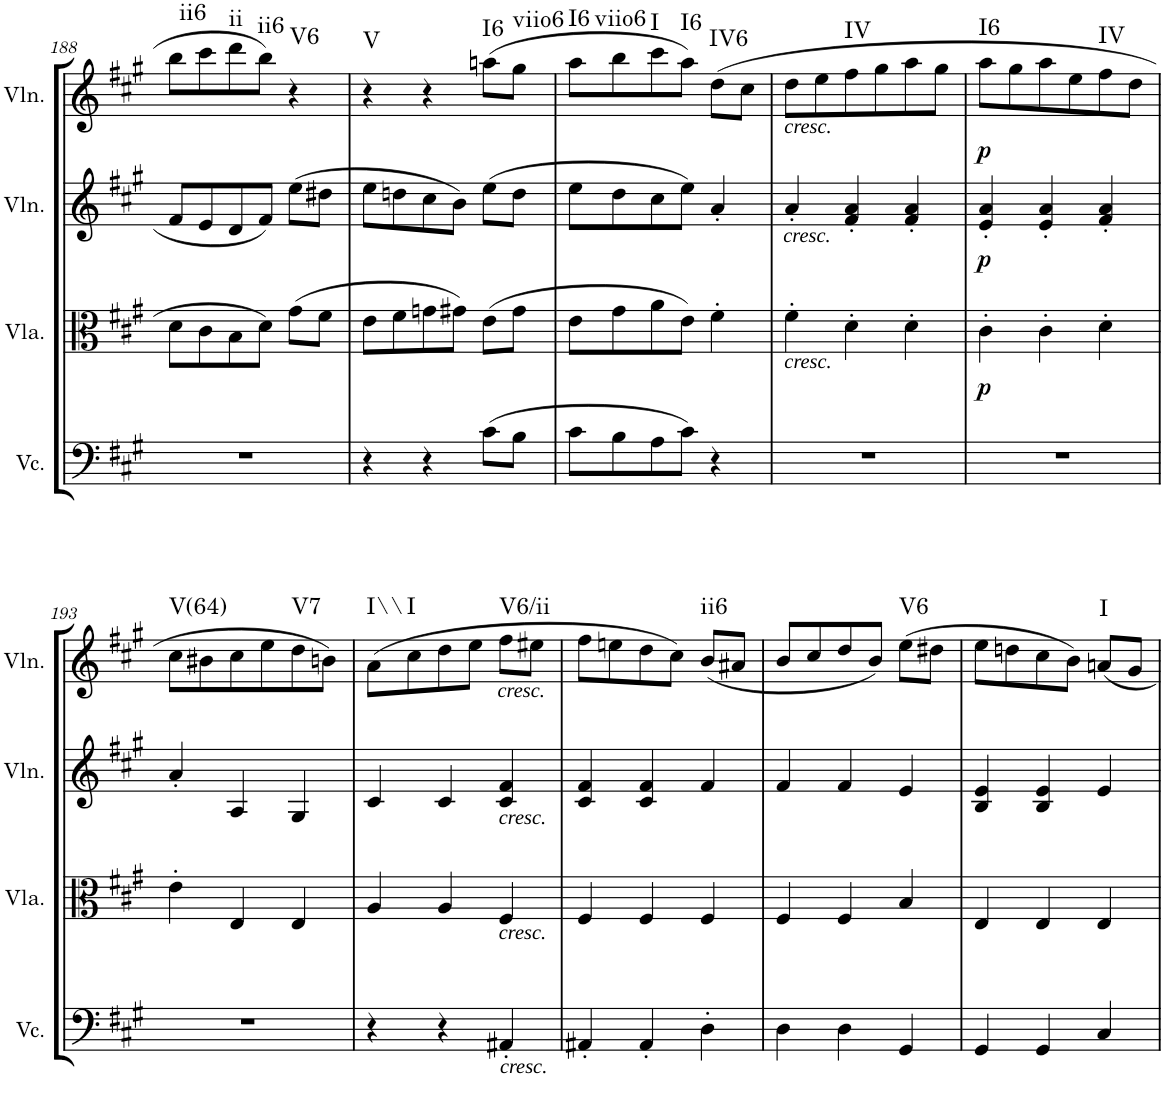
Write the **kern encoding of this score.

**kern	**kern	**dynam	**kern	**dynam	**kern	**dynam	**harte
*part4	*part3	*part3	*part2	*part2	*part1	*part1	*part1
*staff4	*staff3	*staff3	*staff2	*staff2	*staff1	*staff1	*
*I"Violoncello	*I"Viola	*	*I"Violin	*	*I"Violin	*	*
*I'Vc.	*I'Vla.	*	*I'Vln.	*	*I'Vln.	*	*
!!LO:PB:g=z
*clefF4	*clefC3	*	*clefG2	*	*clefG2	*	*
*k[f#c#g#]	*k[f#c#g#]	*	*k[f#c#g#]	*	*k[f#c#g#]	*	*
*M3/4	*M3/4	*	*M3/4	*	*M3/4	*	*
=188	=188	=188	=188	=188	=188	=188	=188
!	!	!	!	!	!	!	!LO:H:kt=ii6
2.r	8d\L	.	8f#/L	.	8bb\L	.	N
.	8c#\	.	8e/	.	8ccc#\	.	.
!	!	!	!	!	!	!	!LO:H:kt=ii
.	8B\	.	8d/	.	8ddd\	.	N
!	!	!	!	!	!	!	!LO:H:kt=ii6
.	8d\J	.	8f#/J	.	8bb\J	.	N
!	!	!	!	!	!	!	!LO:H:kt=V6
.	(8g#\L	.	(8ee\L	.	4r	.	N
.	8f#\J	.	8dd#X\J	.	.	.	.
=189	=189	=189	=189	=189	=189	=189	=189
!	!	!	!	!	!	!	!LO:H:kt=V
4r	8e\L	.	8ee\L	.	4r	.	N
.	8f#\	.	8ddn\	.	.	.	.
4r	8gn\	.	8cc#\	.	4r	.	.
.	8g#X\J)	.	8b\J)	.	.	.	.
!	!	!	!	!	!	!	!LO:H:kt=I6
(8c#\L	(8e\L	.	(8ee\L	.	(8aan\L	.	N
!	!	!	!	!	!	!	!LO:H:kt=viio6
8B\J	8g#\J	.	8dd\J	.	8gg#\J	.	N
=190	=190	=190	=190	=190	=190	=190	=190
!	!	!	!	!	!	!	!LO:H:kt=I6
8c#\L	8e\L	.	8ee\L	.	8aa\L	.	N
!	!	!	!	!	!	!	!LO:H:kt=viio6
8B\	8g#\	.	8dd\	.	8bb\	.	N
!	!	!	!	!	!	!	!LO:H:kt=I
8A\	8a\	.	8cc#\	.	8ccc#\	.	N
!	!	!	!	!	!	!	!LO:H:kt=I6
8c#\J)	8e\J)	.	8ee\J)	.	8aa\J)	.	N
!	!	!	!	!	!	!	!LO:H:kt=IV6
4r	4f#'\	.	4a'/	.	(8dd\L	.	N
.	.	.	.	.	8cc#\J	.	.
=191	=191	=191	=191	=191	=191	=191	=191
!	!	!	!	!	!LO:TX:b:i:t=cresc.	!	!
!	!	!	!LO:TX:b:i:t=cresc.	!	!	!	!
!	!LO:TX:b:i:t=cresc.	!	!	!	!	!	!
2.r	4f#'\	.	4a'/	.	8dd\L	.	.
.	.	.	.	.	8ee\	.	.
!	!	!	!	!	!	!	!LO:H:kt=IV
.	4d'\	.	4f#/' 4a/'	.	8ff#\	.	N
.	.	.	.	.	8gg#\	.	.
.	4d'\	.	4f#/' 4a/'	.	8aa\	.	.
.	.	.	.	.	8gg#\J	.	.
=192	=192	=192	=192	=192	=192	=192	=192
!	!	!LO:DY:b	!	!LO:DY:b	!	!LO:DY:b	!LO:H:kt=I6
2.r	4c#'\	p	4e/' 4a/'	p	8aa\L	p	N
.	.	.	.	.	8gg#\	.	.
.	4c#'\	.	4e/' 4a/'	.	8aa\	.	.
.	.	.	.	.	8ee\	.	.
!	!	!	!	!	!	!	!LO:H:kt=IV
.	4d'\	.	4f#/' 4a/'	.	8ff#\	.	N
.	.	.	.	.	8dd\J	.	.
!!LO:LB:g=z
=193	=193	=193	=193	=193	=193	=193	=193
!	!	!	!	!	!	!	!LO:H:kt=V(64)
2.r	4e'\	.	4a'/	.	8cc#\L	.	N
.	.	.	.	.	8b#X\	.	.
.	4E/	.	4A/	.	8cc#\	.	.
.	.	.	.	.	8ee\	.	.
!	!	!	!	!	!	!	!LO:H:kt=V7
.	4E/	.	4G#/	.	8dd\	.	N
.	.	.	.	.	8bn\J)	.	.
=194	=194	=194	=194	=194	=194	=194	=194
!	!	!	!	!	!	!	!LO:H:kt=I\\
4r	4A/	.	4c#/	.	(8a\L	.	N
!	!	!	!	!	!	!	!LO:H:kt=I
.	.	.	.	.	8cc#\	.	N
4r	4A/	.	4c#/	.	8dd\	.	.
.	.	.	.	.	8ee\J	.	.
!	!	!	!	!	!LO:TX:b:i:t=cresc.	!	!
!	!	!	!LO:TX:b:i:t=cresc.	!	!	!	!
!	!LO:TX:b:i:t=cresc.	!	!	!	!	!	!
!LO:TX:b:i:t=cresc.	!	!	!	!	!	!	!LO:H:kt=V6/ii
4AA#X'/	4F#/	.	4c#/ 4f#/	.	8ff#\L	.	N
.	.	.	.	.	8ee#X\J	.	.
=195	=195	=195	=195	=195	=195	=195	=195
4AA#X'/	4F#/	.	4c#/ 4f#/	.	8ff#\L	.	.
.	.	.	.	.	8een\	.	.
4AA#'/	4F#/	.	4c#/ 4f#/	.	8dd\	.	.
.	.	.	.	.	8cc#\J)	.	.
!	!	!	!	!	!	!	!LO:H:kt=ii6
4D'\	4F#/	.	4f#/	.	(8b/L	.	N
.	.	.	.	.	8a#X/J	.	.
=196	=196	=196	=196	=196	=196	=196	=196
4D\	4F#/	.	4f#/	.	8b/L	.	.
.	.	.	.	.	8cc#/	.	.
4D\	4F#/	.	4f#/	.	8dd/	.	.
.	.	.	.	.	8b/J)	.	.
!	!	!	!	!	!	!	!LO:H:kt=V6
4GG#/	4B/	.	4e/	.	(8ee\L	.	N
.	.	.	.	.	8dd#X\J	.	.
=197	=197	=197	=197	=197	=197	=197	=197
4GG#/	4E/	.	4B/ 4e/	.	8ee\L	.	.
.	.	.	.	.	8ddn\	.	.
4GG#/	4E/	.	4B/ 4e/	.	8cc#\	.	.
.	.	.	.	.	8b\J)	.	.
!	!	!	!	!	!	!	!LO:H:kt=I
4C#/	4E/	.	4e/	.	8an/L	.	N
.	.	.	.	.	8g#/J	.	.
=	=	=	=	=	=	=	=
*-	*-	*-	*-	*-	*-	*-	*-
